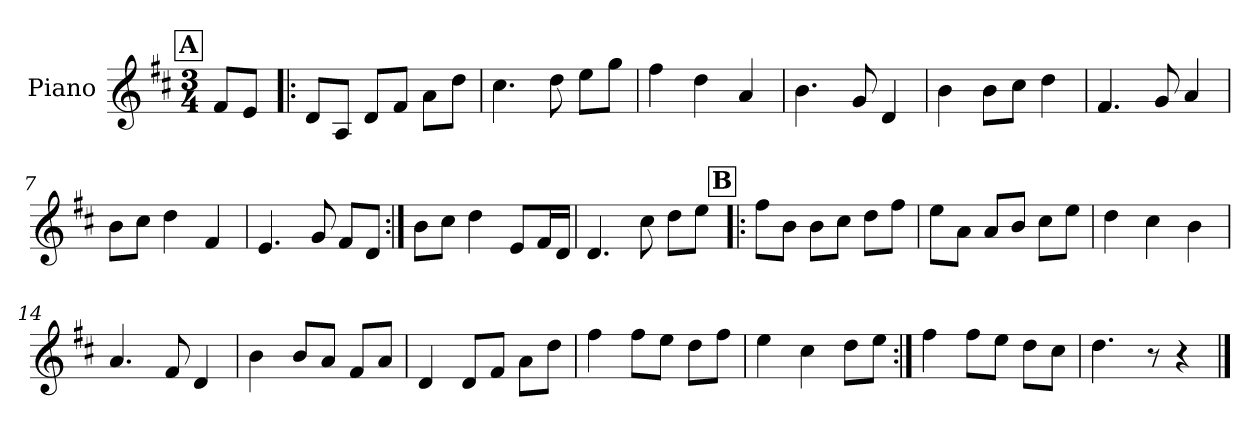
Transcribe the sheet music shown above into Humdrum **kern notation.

**kern
*part1
*staff1
*I"Piano
*I'Pno.
*clefG2
*k[f#c#]
*M3/4
!!LO:REH:place=s1:a:B:fs=14:t=A
=
8f#/L
8e/J
=1!|:
8d/L
8A/J
8d/L
8f#/J
8a\L
8dd\J
=2
4.cc#\
8dd\
8ee\L
8gg\J
=3
4ff#\
4dd\
4a/
=4
4.b\
8g/
4d/
!!LO:LB:g=z
=5
4b\
8b\L
8cc#\J
4dd\
=6
4.f#/
8g/
4a/
=7
8b\L
8cc#\J
4dd\
4f#/
=8
4.e/
8g/
8f#/L
8d/J
=9:|!
8b\L
8cc#\J
4dd\
8e/L
16f#/L
16d/JJ
=10
4.d/
8cc#\
8dd\L
8ee\J
!!LO:LB:g=z
!!LO:REH:place=s1:a:B:fs=14:t=B
=11!|:
8ff#\L
8b\J
8b\L
8cc#\J
8dd\L
8ff#\J
=12
8ee\L
8a\J
8a/L
8b/J
8cc#\L
8ee\J
=13
4dd\
4cc#\
4b\
=14
4.a/
8f#/
4d/
=15
4b\
8b/L
8a/J
8f#/L
8a/J
!!LO:LB:g=z
=16
4d/
8d/L
8f#/J
8a\L
8dd\J
=17
4ff#\
8ff#\L
8ee\J
8dd\L
8ff#\J
=18
4ee\
4cc#\
8dd\L
8ee\J
=19:|!
4ff#\
8ff#\L
8ee\J
8dd\L
8cc#\J
=20
4.dd\
8r
4r
==
*-
